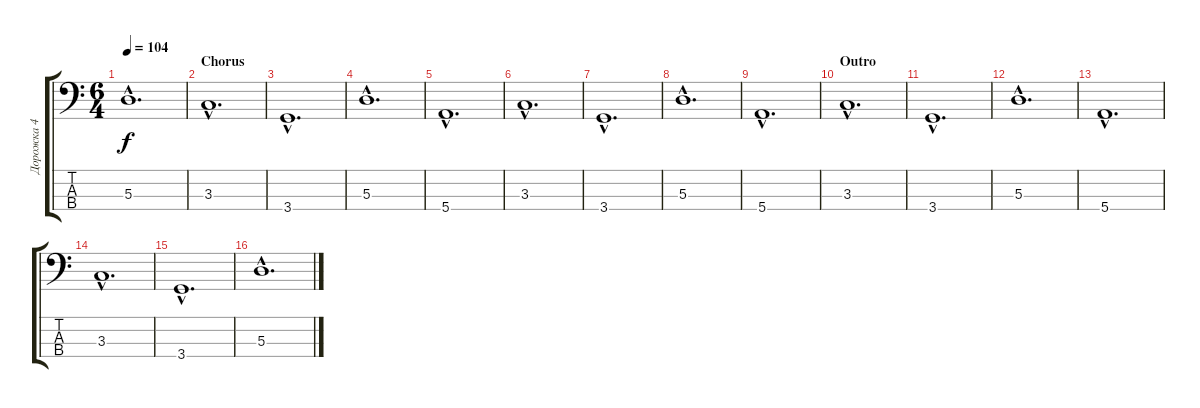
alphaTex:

\track ("Дорожка 4" "Дорожка 4") {instrument acousticbass}
\staff {score tabs}
\tuning (G2 D2 A1 E1) {hide}
\ts (6 4)
\tempo 104
\clef f4
\ks c
5.3{hac}.1{d dy f} |
\section ("" "Chorus")
3.3{hac}.1{d} |
3.4{hac}.1{d} |
5.3{hac}.1{d} |
5.4{hac}.1{d} |
3.3{hac}.1{d} |
3.4{hac}.1{d} |
5.3{hac}.1{d} |
5.4{hac}.1{d} |
\section ("" "Outro")
3.3{hac}.1{d} |
3.4{hac}.1{d} |
5.3{hac}.1{d} |
5.4{hac}.1{d} |
3.3{hac}.1{d} |
3.4{hac}.1{d} |
5.3{hac}.1{d}
